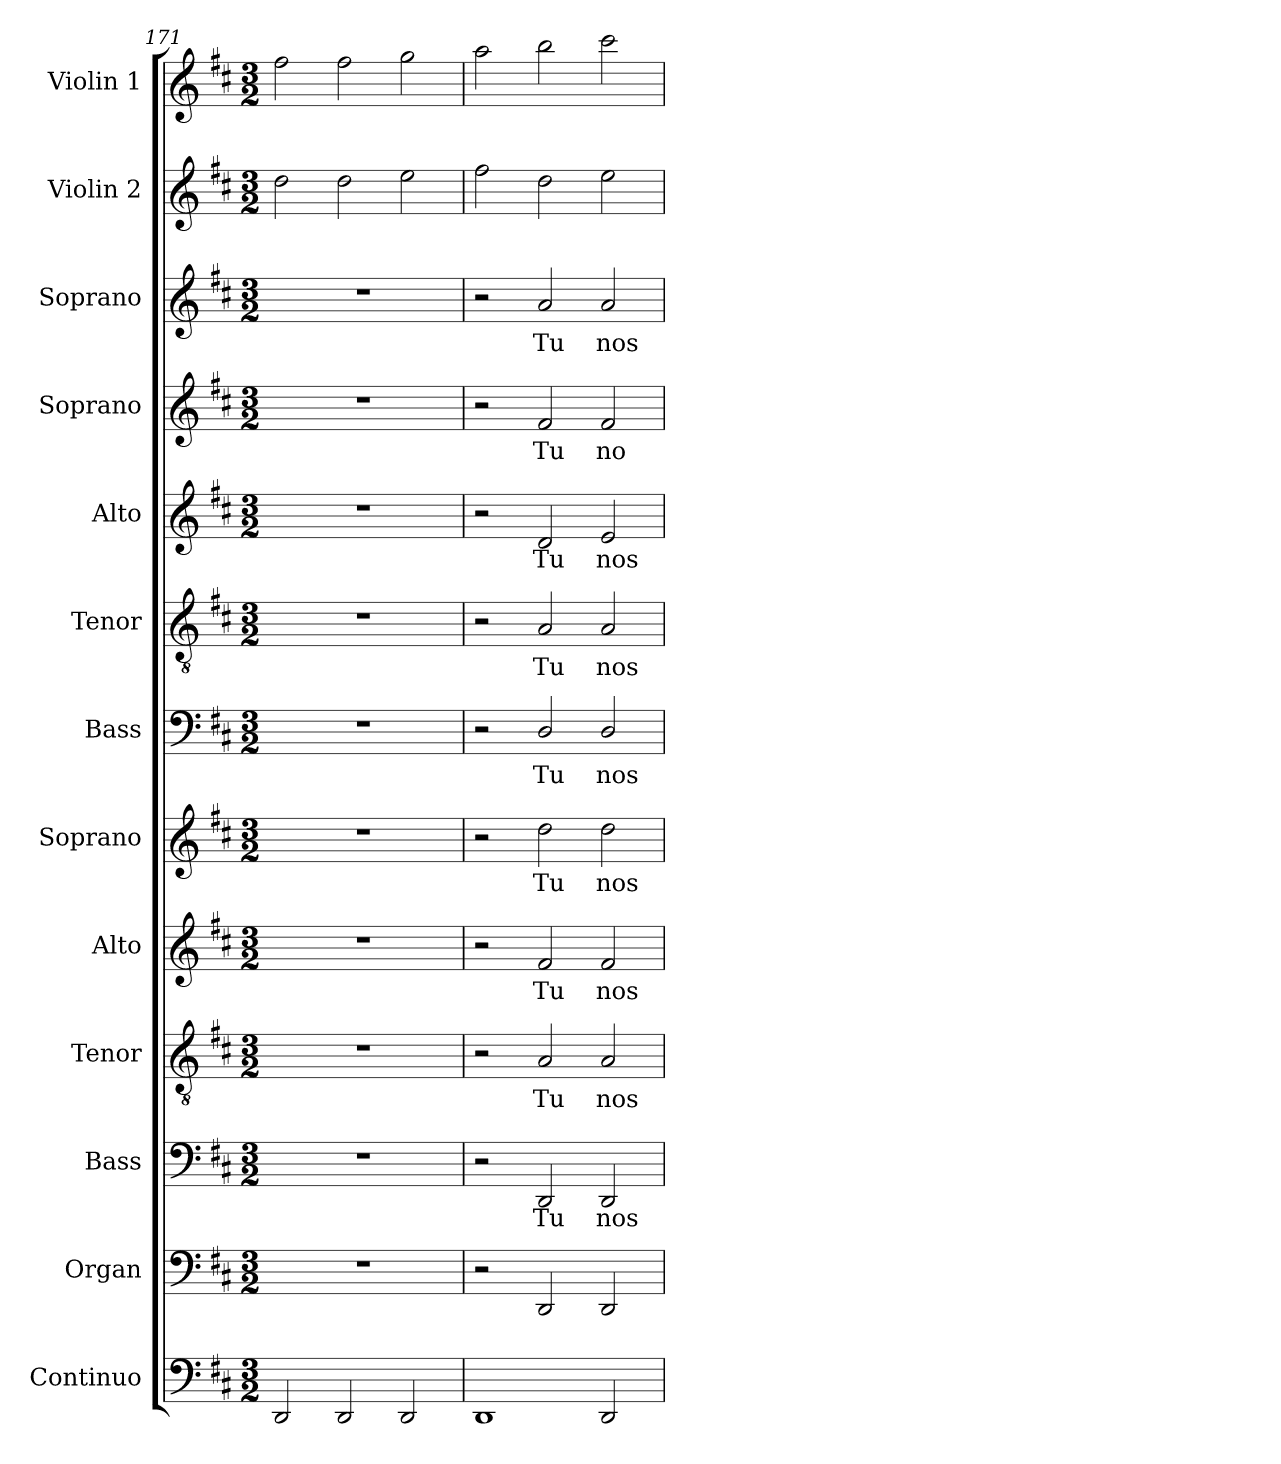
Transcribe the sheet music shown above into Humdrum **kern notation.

**kern	**kern	**kern	**text	**kern	**text	**kern	**text	**kern	**text	**kern	**text	**kern	**text	**kern	**text	**kern	**text	**kern	**text	**kern	**kern
*part13	*part12	*part11	*part11	*part10	*part10	*part9	*part9	*part8	*part8	*part7	*part7	*part6	*part6	*part5	*part5	*part4	*part4	*part3	*part3	*part2	*part1
*staff13	*staff12	*staff11	*staff11	*staff10	*staff10	*staff9	*staff9	*staff8	*staff8	*staff7	*staff7	*staff6	*staff6	*staff5	*staff5	*staff4	*staff4	*staff3	*staff3	*staff2	*staff1
*I"Continuo	*I"Organ	*I"Bass	*	*I"Tenor	*	*I"Alto	*	*I"Soprano	*	*I"Bass	*	*I"Tenor	*	*I"Alto	*	*I"Soprano	*	*I"Soprano	*	*I"Violin 2	*I"Violin 1
*I'Cont.	*I'Org.	*I'B.	*	*I'T.	*	*I'A.	*	*I'S.	*	*I'B.	*	*I'T.	*	*I'A.	*	*I'S.	*	*I'S.	*	*I'Vln. 2	*I'Vln. 1
*clefF4	*clefF4	*clefF4	*	*clefGv2	*	*clefG2	*	*clefG2	*	*clefF4	*	*clefGv2	*	*clefG2	*	*clefG2	*	*clefG2	*	*clefG2	*clefG2
*	*	*	*	*ITrd7c12	*	*	*	*	*	*	*	*ITrd7c12	*	*	*	*	*	*	*	*	*
*k[f#c#]	*k[f#c#]	*k[f#c#]	*	*k[f#c#]	*	*k[f#c#]	*	*k[f#c#]	*	*k[f#c#]	*	*k[f#c#]	*	*k[f#c#]	*	*k[f#c#]	*	*k[f#c#]	*	*k[f#c#]	*k[f#c#]
*D:	*D:	*D:	*	*D:	*	*D:	*	*D:	*	*D:	*	*D:	*	*D:	*	*D:	*	*D:	*	*D:	*D:
*M3/2	*M3/2	*M3/2	*	*M3/2	*	*M3/2	*	*M3/2	*	*M3/2	*	*M3/2	*	*M3/2	*	*M3/2	*	*M3/2	*	*M3/2	*M3/2
=171	=171	=171	=171	=171	=171	=171	=171	=171	=171	=171	=171	=171	=171	=171	=171	=171	=171	=171	=171	=171	=171
!	!LO:N:vis=1	!LO:N:vis=1	!	!LO:N:vis=1	!	!LO:N:vis=1	!	!LO:N:vis=1	!	!LO:N:vis=1	!	!LO:N:vis=1	!	!LO:N:vis=1	!	!LO:N:vis=1	!	!LO:N:vis=1	!	!	!
2DDi/	1.r	1.r	.	1.r	.	1.r	.	1.r	.	1.r	.	1.r	.	1.r	.	1.r	.	1.r	.	2ddi\	2ff#i\
2DDi/	.	.	.	.	.	.	.	.	.	.	.	.	.	.	.	.	.	.	.	2ddi\	2ff#i\
2DDi/	.	.	.	.	.	.	.	.	.	.	.	.	.	.	.	.	.	.	.	2eei\	2ggi\
=172	=172	=172	=172	=172	=172	=172	=172	=172	=172	=172	=172	=172	=172	=172	=172	=172	=172	=172	=172	=172	=172
1DDi	2r	2r	.	2r	.	2r	.	2r	.	2r	.	2r	.	2r	.	2r	.	2r	.	2ff#i\	2aai\
!	!	!	!LO:LY:b:color=#000000	!	!	!	!	!	!	!	!	!	!	!	!	!	!	!	!	!	!
!	!	!	!	!	!LO:LY:b:color=#000000	!	!	!	!	!	!	!	!	!	!	!	!	!	!	!	!
!	!	!	!	!	!	!	!LO:LY:b:color=#000000	!	!	!	!	!	!	!	!	!	!	!	!	!	!
!	!	!	!	!	!	!	!	!	!LO:LY:b:color=#000000	!	!	!	!	!	!	!	!	!	!	!	!
!	!	!	!	!	!	!	!	!	!	!	!LO:LY:b:color=#000000	!	!	!	!	!	!	!	!	!	!
!	!	!	!	!	!	!	!	!	!	!	!	!	!LO:LY:b:color=#000000	!	!	!	!	!	!	!	!
!	!	!	!	!	!	!	!	!	!	!	!	!	!	!	!LO:LY:b:color=#000000	!	!	!	!	!	!
!	!	!	!	!	!	!	!	!	!	!	!	!	!	!	!	!	!LO:LY:b:color=#000000	!	!	!	!
!	!	!	!	!	!	!	!	!	!	!	!	!	!	!	!	!	!	!	!LO:LY:b:color=#000000	!	!
.	2DDi/	2DDi/	Tu	2AAi/	Tu	2f#i/	Tu	2ddi\	Tu	2Di/	Tu	2AAi/	Tu	2di/	Tu	2f#i/	Tu	2ai/	Tu	2ddi\	2bbi\
!	!	!	!LO:LY:b:color=#000000	!	!	!	!	!	!	!	!	!	!	!	!	!	!	!	!	!	!
!	!	!	!	!	!LO:LY:b:color=#000000	!	!	!	!	!	!	!	!	!	!	!	!	!	!	!	!
!	!	!	!	!	!	!	!LO:LY:b:color=#000000	!	!	!	!	!	!	!	!	!	!	!	!	!	!
!	!	!	!	!	!	!	!	!	!LO:LY:b:color=#000000	!	!	!	!	!	!	!	!	!	!	!	!
!	!	!	!	!	!	!	!	!	!	!	!LO:LY:b:color=#000000	!	!	!	!	!	!	!	!	!	!
!	!	!	!	!	!	!	!	!	!	!	!	!	!LO:LY:b:color=#000000	!	!	!	!	!	!	!	!
!	!	!	!	!	!	!	!	!	!	!	!	!	!	!	!LO:LY:b:color=#000000	!	!	!	!	!	!
!	!	!	!	!	!	!	!	!	!	!	!	!	!	!	!	!	!LO:LY:b:color=#000000	!	!	!	!
!	!	!	!	!	!	!	!	!	!	!	!	!	!	!	!	!	!	!	!LO:LY:b:color=#000000	!	!
2DDi/	2DDi/	2DDi/	nos	2AAi/	nos	2f#i/	nos	2ddi\	nos	2Di/	nos	2AAi/	nos	2ei/	nos	2f#i/	no	2ai/	nos	2eei\	2ccc#i\
=	=	=	=	=	=	=	=	=	=	=	=	=	=	=	=	=	=	=	=	=	=
*-	*-	*-	*-	*-	*-	*-	*-	*-	*-	*-	*-	*-	*-	*-	*-	*-	*-	*-	*-	*-	*-
